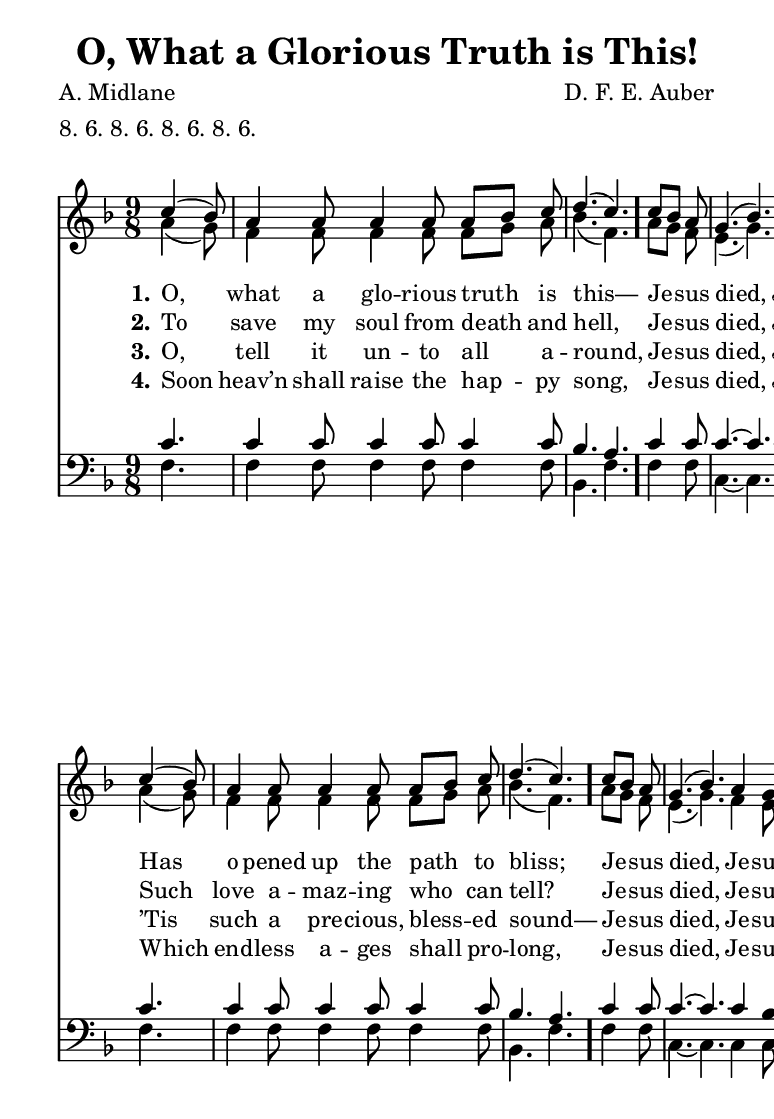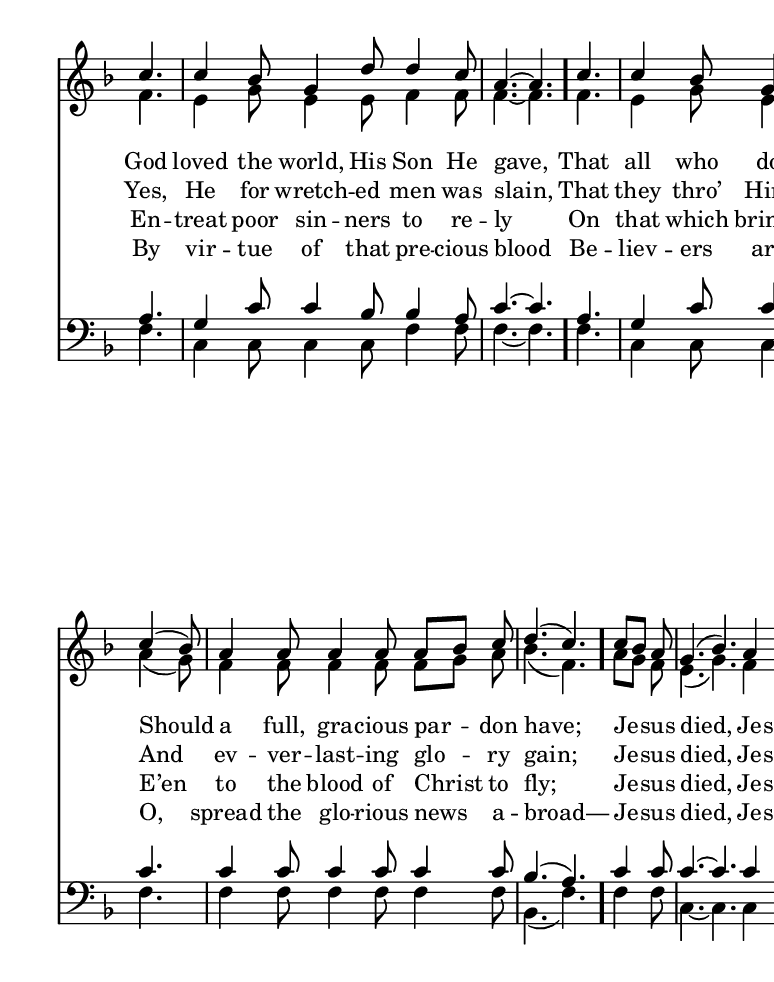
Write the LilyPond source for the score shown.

\include "common/global.ily"
\paper {
  \include "common/paper.ily"
}

\header{
  hymnnumber = "27"
  title = "O, What a Glorious Truth is This!"
  tunename = "Mercy’s Free"
  meter = "8. 6. 8. 6. 8. 6. 8. 6."
  poet = "A. Midlane"
  composer = "D. F. E. Auber"
  %copyright = ""
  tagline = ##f
}

% TODO pull this out into a common file (at least EOG003 and EOG005 use the same tune)
patternOne   = { c4( c8) | c4 c8 c4 c8 c8[ c8] c8 | c4.( c4.) c8[ c8] c8 | c4.( c4.) c4 c8 | c4. ~ c4. }
patternTwo   = { c4. | c4 c8 c4 c8 c4 c8 | c4. ~ c4. c4. | c4 c8 c4 c8 c4 c8 | c4. ~ c4. }
% TODO This is how it's expressed in the original, but the slur messes up timing
%patternTwo   = { c4. | c4( c8) c4 c8 c4 c8 | c4. ~ c4. c4. | c4 c8 c4 c8 c4 c8 | c4. ~ c4. }
patternThree = { c4. | c4 c8 c4 c8 c4 c8 | c4. c4. c4 c8 | c4. ~ c4. c4 c8 | c4. ~ c4. }
patternFour  = { c4( c8) | c4 c8 c4 c8 c8[ c8] c8 | c4.( c4.) c8[ c8] c8 | c4.( c4.) c4 c8 | c4. ~ c4. }
patternFive  = { c4. | c4 c8 c4 c8 c4 c8 | c4.( c4.) c4 c8 | c4. ~ c4. c4 c8 | c4. ~ c4. }

notesSoprano = {
\relative c' {

    \changePitch \patternOne  { c' bes | a a a a a bes c | d c c bes a | g bes a g | f f }
    \changePitch \patternOne  { c' bes | a a a a a bes c | d c c bes a | g bes a g | f f }
    \changePitch \patternTwo  { c' | c bes g d' d c | a a c | c bes g d' d c | a a }
    \changePitch \patternFour { c bes | a a a a a bes c | d c c bes a | g bes a g | f f }
\bar "|."

}
}

notesAlto = {
\relative e' {

    \changePitch \patternOne  { a g | f f f f f g a | bes f a g f | e g f e | f f }
    \changePitch \patternOne  { a g | f f f f f g a | bes f a g f | e g f e | f f }
    \changePitch \patternTwo  { f | e g e e f f | f f f | e g e e f f | f f }
    \changePitch \patternFour { a g | f f f f f g a | bes f a g f | e g f e | f f }

}
}

notesTenor = {
\relative a {

    \changePitch \patternThree { c | c c c c c c | bes a c c | c c c bes | a a }
    \changePitch \patternThree { c | c c c c c c | bes a c c | c c c bes | a a }
    \changePitch \patternTwo   { a | g c c bes bes a | c c a | g c c bes bes a | c c }
    \changePitch \patternFive  { c | c c c c c c | bes a c c | c c c bes | a a }

}
}

notesBass = {
\relative a {

    \changePitch \patternThree { f | f f f f f f | bes, f' f f | c c c c | f f }
    \changePitch \patternThree { f | f f f f f f | bes, f' f f | c c c c | f f }
    \changePitch \patternTwo   { f | c c c c f f | f f | f c c c c f f | f f }
    \changePitch \patternFive  { f | f f f f f f | bes, f' f f | c c c c | f f }

}
}

global = {
  \include "common/overrides.ily"
  \autoBeamOff
  \override Staff.TimeSignature.style = #'() \time 9/8
  \once \override Score.MetronomeMark.transparent = ##t
  \tempo 4 = 80
  \key f \major
  \partial 4.
}

wordsA = \lyricmode {
\set stanza = "1."

O, what a glo -- rious truth is this— \bar "."
Je -- sus died, Je -- sus died; \bar "." \break
Has o -- pened up the path to bliss; \bar "."
Je -- sus died, Je -- sus died; \bar "." \break
God loved the world, His Son He gave, \bar "."
That all who do in Him be -- lieve \bar "." \break
Should a full, gra -- cious par -- don have; \bar "."
Je -- sus died, Je -- sus died. \bar "." \break

}

wordsB = \lyricmode {
\set stanza = "2."

To save my soul from death and hell,
Je -- sus died, Je -- sus died;
Such love a -- maz -- ing who can tell?
Je -- sus died, Je -- sus died;
Yes, He for wretch -- ed men was slain,
That they thro’ Him might life ob -- tain,
And ev -- ver -- last -- ing glo -- ry gain;
Je -- sus died, Je -- sus died.

}

wordsC = \lyricmode {
\set stanza = "3."

O, tell it un -- to all a -- round,
Je -- sus died, Je -- sus died;
’Tis such a pre -- cious, bless -- ed sound—
Je -- sus died, Je -- sus died;
En -- treat poor sin -- ners to re -- ly
On that which brings the guilt -- y nigh;
E’en to the blood of Christ to fly;
Je -- sus died, Je -- sus died.

}

wordsD = \lyricmode {
\set stanza = "4."

Soon heav’n shall raise the hap -- py song,
Je -- sus died, Je -- sus died;
Which end -- less a -- ges shall pro -- long,
Je -- sus died, Je -- sus died;
By vir -- tue of that pre -- cious blood
Be -- liev -- ers are brought nigh to God;
O, spread the glo -- rious news a -- broad—
Je -- sus died, Je -- sus died.

}


\score {
  \new ChoirStaff <<
    \set ChoirStaff.systemStartDelimiter = #'SystemStartBar
    \new Staff <<
      \clef "treble"
      \repeat unfold 4 {
         s4( s8) \noBreak | s4 s8 s4 s8 s8 s8 s8 \noBreak | s4.( s4.) \noBreak
             s8 s8 s8 \noBreak | s4.( s4.) \noBreak s4 s8 \noBreak | s4. ~ s4.
             \break
      }

      \new Voice = "Soprano"  { \voiceOne \global \notesSoprano \bar "|." }
      \new Voice = "Alto" { \voiceTwo \global \notesAlto }
      \new Lyrics \lyricsto "Soprano" { \wordsA }
      \new Lyrics \lyricsto "Soprano" { \wordsB }
      \new Lyrics \lyricsto "Soprano" { \wordsC }
      \new Lyrics \lyricsto "Soprano" { \wordsD }
    >>
    \new Staff <<
      \clef "bass"
      \new Voice = "Tenor" { \voiceOne \global \notesTenor }
      \new Voice = "Bass"  { \voiceTwo \global \notesBass }
    >>
  >>
  \layout {
    \include "common/layout.ily"
  }
  \midi{
    \include "common/midi.ily"
  }
}

\version "2.18.0"  % necessary for upgrading to future LilyPond versions.

